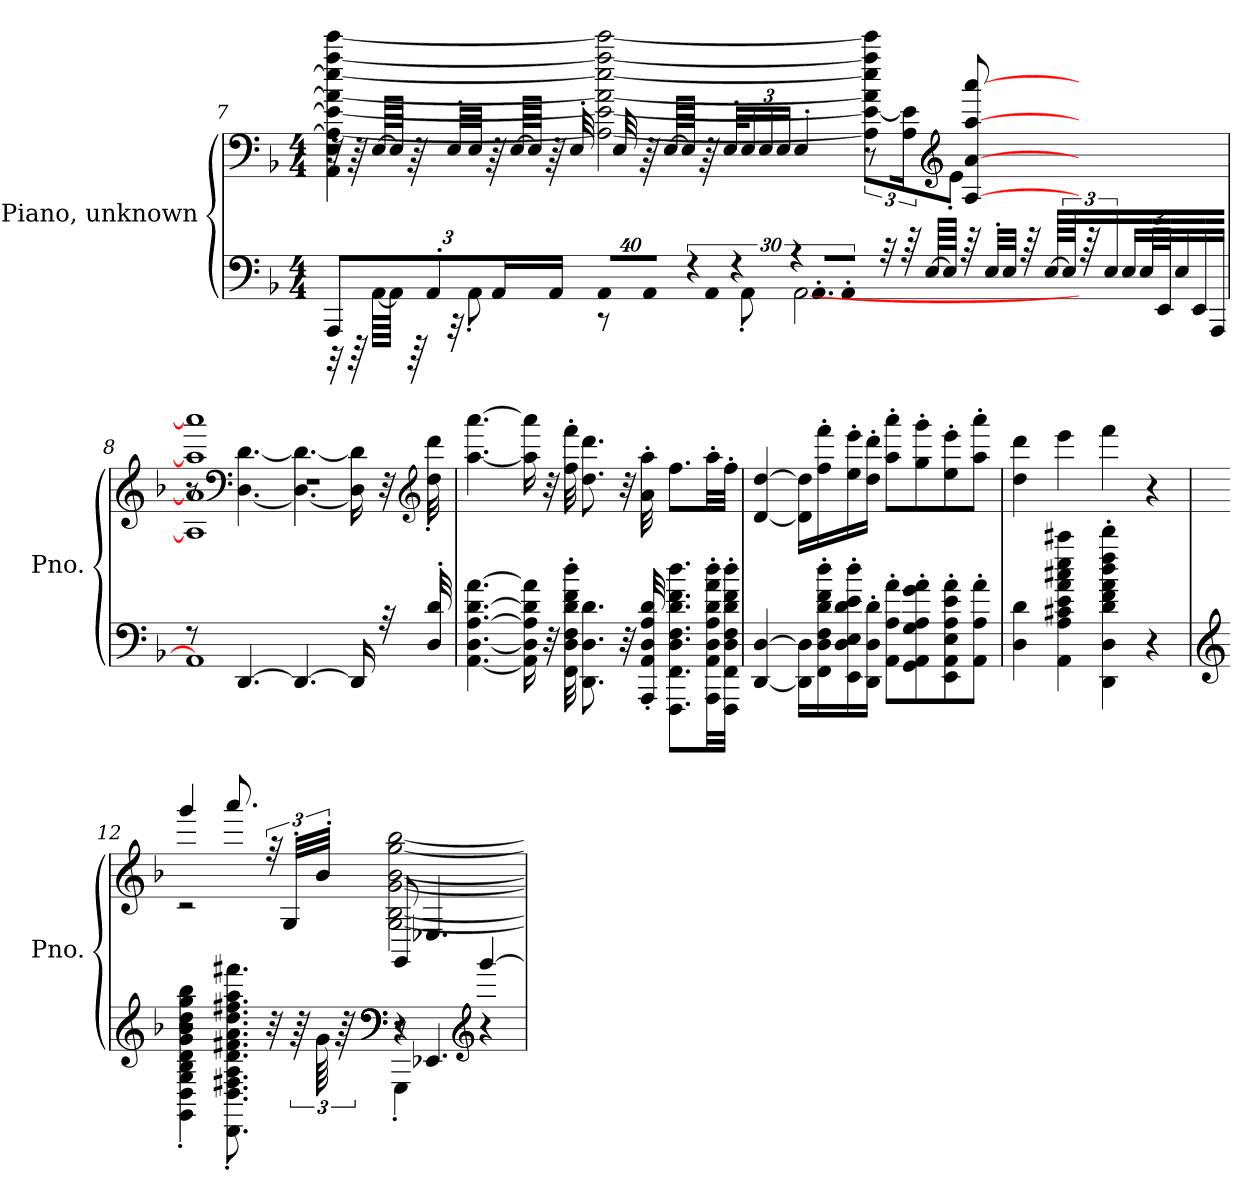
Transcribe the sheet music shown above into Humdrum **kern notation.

**kern	**kern
*part1	*part1
*staff2	*staff1
*I"Piano, unknown	*
*I'Pno.	*
!!LO:PB:g=z
*clefF4	*clefF4
*k[b-]	*k[b-]
*M4/4	*M4/4
*Xbrackettup	*
=7	=7
*^	*^
*	*	*	*^
12AAA/L	32r	1r	4AA\ 4E\ 4A\_ 4e\_ 4a\_ 4ee\_ [4aa\ [4eee\	32r
.	64r	.	.	64r
.	[64AA\LLLL	.	.	[64E/LLLL
.	64AA\JJJJ]	.	.	64E/JJJJ]
.	64r	.	.	64r
12AA'/	.	.	.	.
.	32r	.	.	32E'/LLL
.	8AA'\	.	.	32E/JJJ
.	.	.	.	64r
24AA/L	.	.	.	.
.	.	.	.	[64E/LLLL
.	.	.	.	64E/JJJJ]
.	.	.	.	64r
24AA/JJ	.	.	.	.
.	.	.	.	32E'/
*brackettup	*	*	*	*
!LO:N:vis=32	!	!	!	!
640%23AA/LLL	8r	.	2A\_ 2e\_ 2a\_ 2ee\_ 2aa\_ 2eee\_	32E/
.	.	.	.	64r
!LO:N:vis=32	!	!	!	!
640%23AA/JJJ	.	.	.	.
.	.	.	.	[64E/LLLL
.	.	.	.	64E/JJJJ]
!LO:N:vis=64	!	!	!	!
960%17r	.	.	.	.
.	.	.	.	64r
!LO:N:vis=64	!	!	!	!
960%17AA/	.	.	.	.
.	.	.	.	32E'/KLL
!LO:N:vis=32	!	!	!	!
640%23r	.	.	.	.
*	*	*	*	*Xbrackettup
.	8AA'\	.	.	24E/
!LO:N:vis=64	!	!	!	!
960%17r	.	.	.	.
!LO:N:vis=32.	!	!	!	!
1920%103AA'/LLL	.	.	.	.
.	.	.	.	24E/
.	.	.	.	24E/JJ
!LO:N:vis=32	!	!	!	!
640%23AA'/JJJ	.	.	.	.
.	[2AA\	.	.	4E'/
32r	.	.	.	.
64r	.	.	.	.
[64E/LLLL	.	.	.	.
64E/JJJJ]	.	.	.	.
64r	.	.	.	.
32E'/LLL	.	.	.	.
32E/JJJ	.	.	.	.
64r	.	.	.	.
[64E/LLLL	.	.	.	.
96E/JJJJ]	.	.	.	.
96r	.	.	.	.
24E/	.	.	.	.
.	.	.	12A\] 12e\_ 12a\] 12ee\] 12aa\] 12eee\]L	8r
*Xbrackettup	*	*	*	*
24E/LL	.	.	.	.
48E/L	.	.	.	.
48EE/J	.	.	.	.
.	.	.	24A\ 24e\]K	.
24E/	.	.	.	.
*	*	*clefG2	*	*
.	.	.	8e'\J	[8A/ [8a/ [8aa/ [8aaa/
16EE/	.	.	.	.
16AAA/JJ	.	.	.	.
.	1920ryy	1920ryy	1920ryy	1920ryy
!!LO:LB:g=z	!!	!!
=8	=8	=8	=8	=8
8r	1AA]	1r	8r	1A] 1a] 1aa] 1aaa]
*	*	*clefF4	*	*
[4.DD/	.	.	[4.D\ [4.d\	.
4.DD/_	.	.	4.D\_ 4.d\_	.
16DD/]	.	.	16D\] 16d\]	.
32r	.	.	32r	.
*	*	*clefG2	*	*
32D/' 32d/'	.	.	32dd\' 32ddd\'	.
*v	*v	*	*	*
*	*v	*v	*v
=9	=9
[4.AA\ [4.D\ [4.A\ [4.d\ [4.a\	[4.aa\ [4.aaa\
16AA\] 16D\] 16A\] 16d\] 16a\]	16aa\] 16aaa\]
32r	32r
32FF\' 32D\' 32F\' 32d\' 32f\' 32dd\'	32ff\' 32fff\'
8.DD\ 8.D\ 8.d\	8.dd\ 8.ddd\
32r	32r
32AAA/' 32AA/' 32D/' 32A/' 32d/'	32a\' 32aa\'
8.FFF\ 8.FF\ 8.D\ 8.F\ 8.d\ 8.f\ 8.dd\L	8.ff\L
32AAA\' 32AA\' 32D\' 32A\' 32d\' 32a\' 32dd\'LL	32aa'\LL
32FFF\' 32FF\' 32D\' 32F\' 32d\' 32f\' 32dd\'JJJ	32ff'\JJJ
=10	=10
[4DD/ [4D/	[4d/ [4dd/
16DD\] 16D\]LL	16d\] 16dd\]LL
16FF\' 16D\' 16F\' 16d\' 16f\' 16dd\'	16ff\' 16fff\'
16EE\' 16D\' 16E\' 16d\' 16e\' 16dd\'	16ee\' 16eee\'
16DD\' 16D\' 16d\'JJ	16dd\' 16ddd\'JJ
8AA\' 8A\' 8a\'L	8aa\' 8aaa\'L
8GG\' 8AA\' 8G\' 8A\' 8g\' 8a\'	8gg\' 8ggg\'
8EE\' 8AA\' 8E\' 8A\' 8e\' 8a\'	8ee\' 8eee\'
8AA\' 8A\' 8a\'J	8aa\' 8aaa\'J
!!LO:LB:g=z
=11	=11
4D\ 4d\	4dd\ 4ddd\
4AA\ 4A\ 4c#X\ 4e\ 4a\ 4cc#X\ 4ee\ 4ccc#X\	4eee\
4DD\' 4D\' 4d\' 4f\' 4a\' 4dd\' 4ff\' 4ddd\'	4fff\
4r	4r
=12	=12
*clefG2	*
*^	*^
*	*^	*	*
2r	4GG\' 4D\' 4G\' 4B-\' 4d\' 4g\' 4b-\' 4dd\' 4gg\' 4bb-\'	2r	4ggg/	2r
.	8.DD\' 8.D\' 8.F#X\' 8.A\' 8.d\' 8.f#X\' 8.a\' 8.dd\' 8.ff#X\' 8.aa\' 8.fff#X\'	.	8.aaa/	.
*	*	*	*brackettup	*
.	32r	.	48r	.
.	.	.	48G'/LLL	.
*	*brackettup	*	*	*
.	96r	.	.	.
.	96g\	.	48b-'/JJJ	.
.	96r	.	.	.
*clefF4	*	*	*	*
4r	4GGG'\	8r	8GG/	[2G\ [2B-\ [2g\ [2b-\ [2gg\ [2bb-\
.	.	4.EE-X/	4.E-X/	.
*clefG2	*	*	*	*
[4ggg/	4r	.	.	.
*v	*v	*v	*	*
*	*v	*v
=	=
*-	*-
